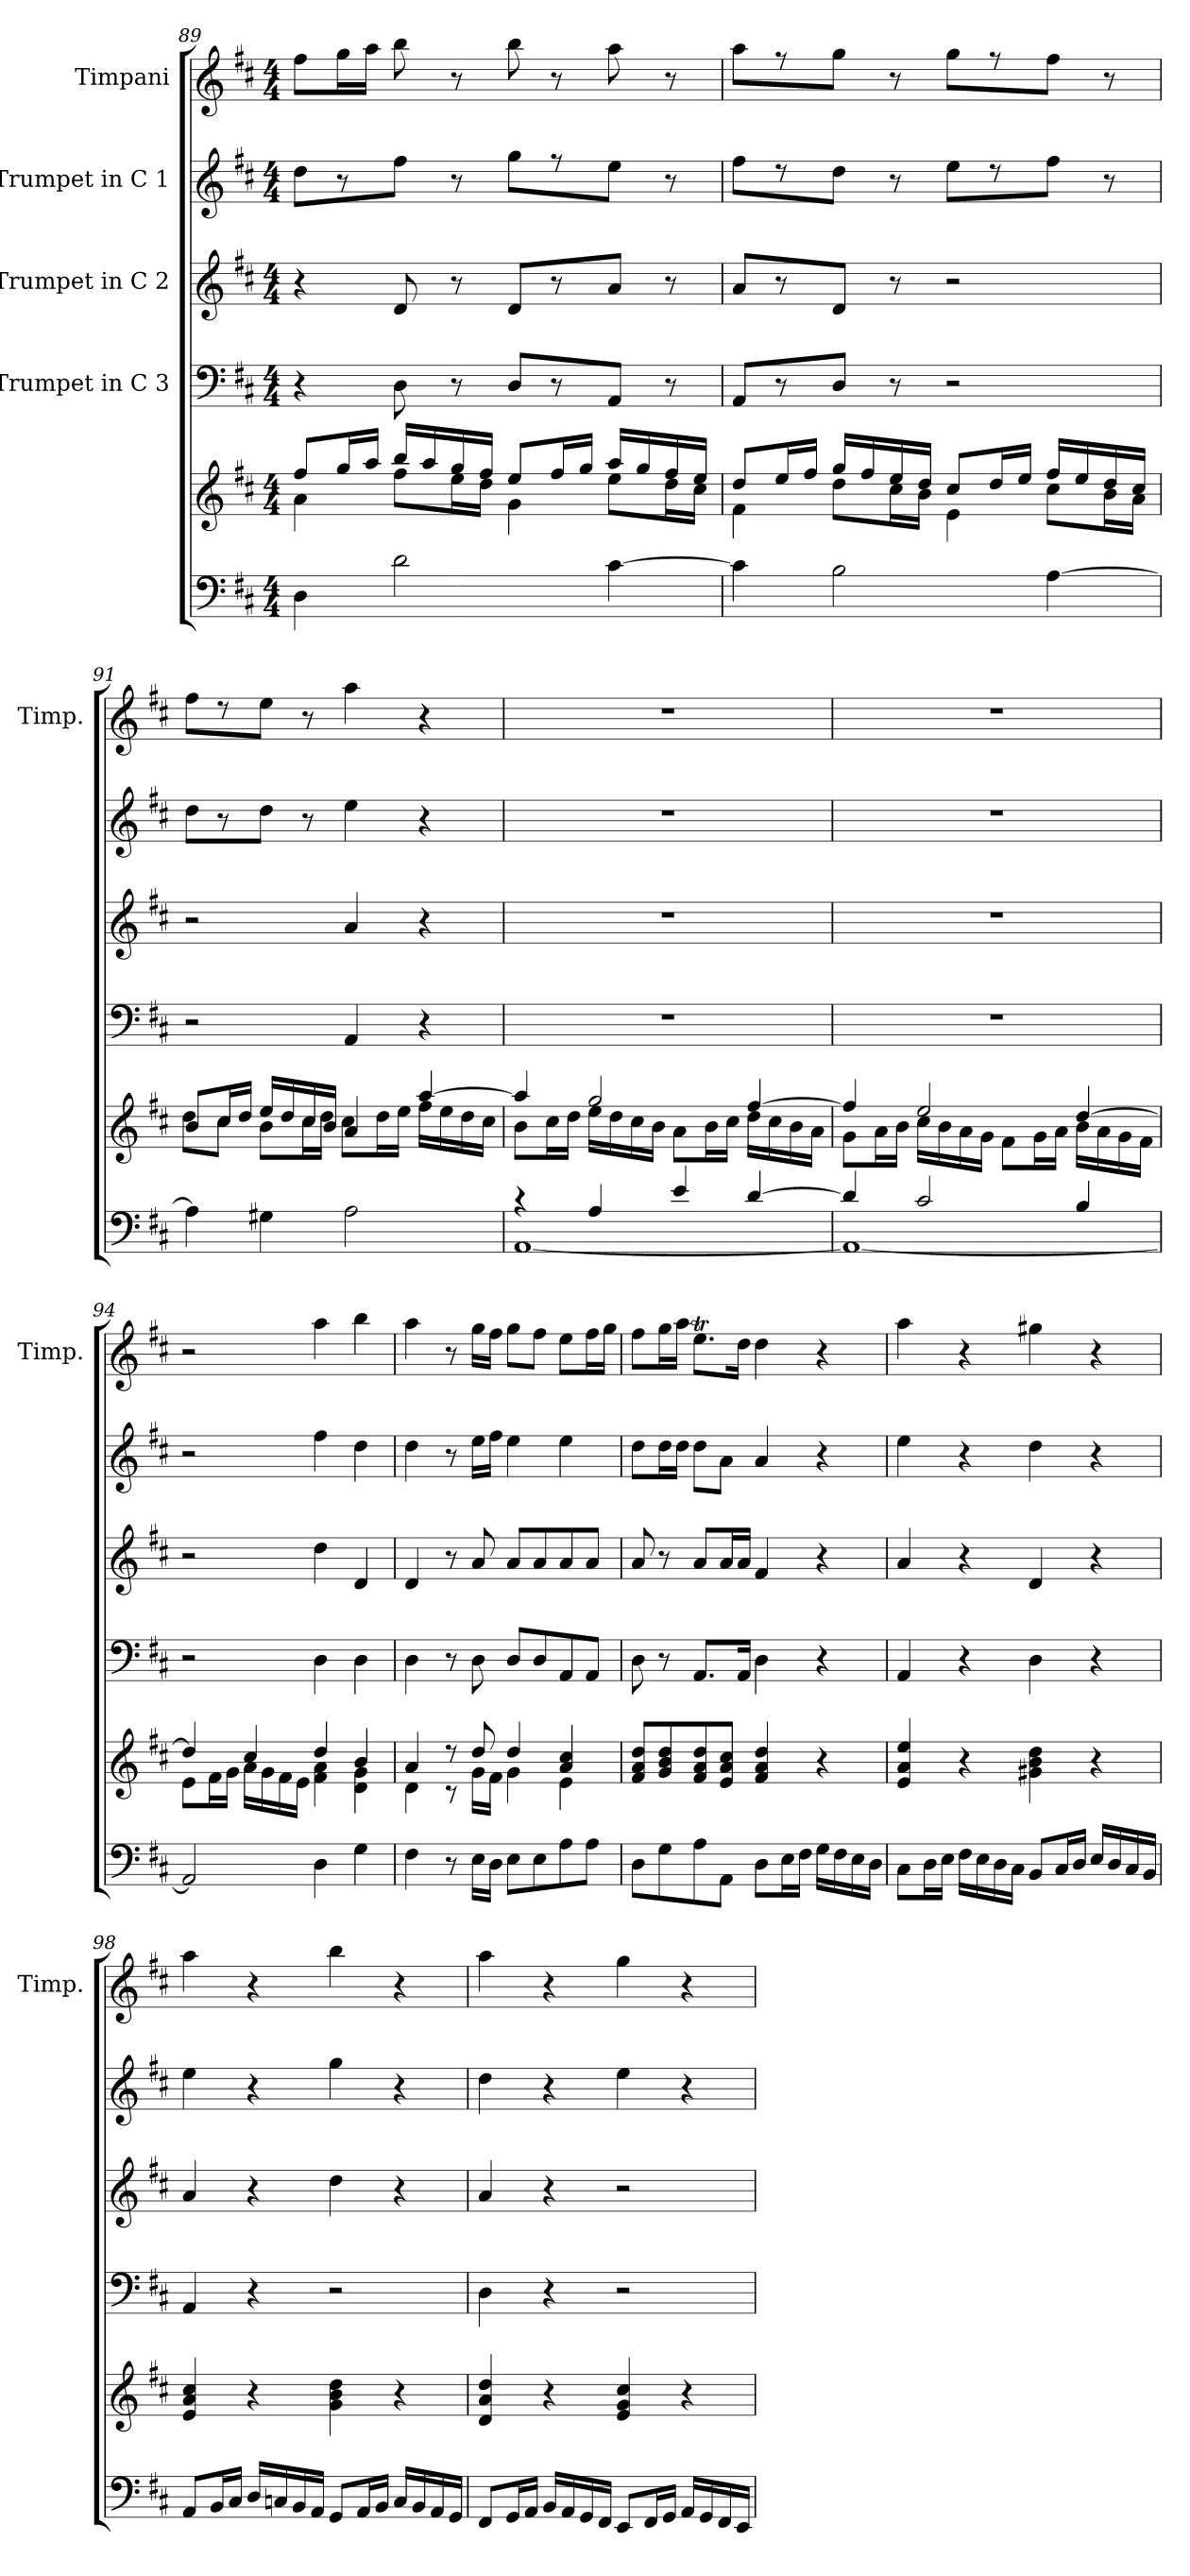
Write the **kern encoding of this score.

**kern	**kern	**kern	**kern	**kern	**kern
*part5	*part5	*part4	*part3	*part2	*part1
*staff6	*staff5	*staff4	*staff3	*staff2	*staff1
*	*	*I"Trumpet in C 3	*I"Trumpet in C 2	*I"Trumpet in C 1	*I"Timpani
*	*	*	*	*	*I'Timp.
*clefF4	*clefG2	*clefF4	*clefG2	*clefG2	*clefG2
*k[f#c#]	*k[f#c#]	*k[f#c#]	*k[f#c#]	*k[f#c#]	*k[f#c#]
*	*D:	*D:	*D:	*D:	*D:
*M4/4	*M4/4	*M4/4	*M4/4	*M4/4	*M4/4
=89	=89	=89	=89	=89	=89
*	*^	*	*	*	*
4D\	8ff#/L	4a\	4r	4r	8dd\L	8ff#\L
.	16gg/L	.	.	.	8r	16gg\L
.	16aa/JJ	.	.	.	.	16aa\JJ
2d\	16bb/LL	8ff#\L	8D\	8d/	8ff#\J	8bb\
.	16aa/	.	.	.	.	.
.	16gg/	16ee\L	8r	8r	8r	8r
.	16ff#/JJ	16dd\JJ	.	.	.	.
.	8ee/L	4g\	8D/L	8d/L	8gg\L	8bb\
.	16ff#/L	.	8r	8r	8r	8r
.	16gg/JJ	.	.	.	.	.
[4c#\	16aa/LL	8ee\L	8AA/J	8a/J	8ee\J	8aa\
.	16gg/	.	.	.	.	.
.	16ff#/	16dd\L	8r	8r	8r	8r
.	16ee/JJ	16cc#\JJ	.	.	.	.
!!LO:LB:g=z
=90	=90	=90	=90	=90	=90	=90
4c#\]	8dd/L	4f#\	8AA/L	8a/L	8ff#\L	8aa\L
.	16ee/L	.	8r	8r	8r	8r
.	16ff#/JJ	.	.	.	.	.
2B\	16gg/LL	8dd\L	8D/J	8d/J	8dd\J	8gg\J
.	16ff#/	.	.	.	.	.
.	16ee/	16cc#\L	8r	8r	8r	8r
.	16dd/JJ	16b\JJ	.	.	.	.
.	8cc#/L	4e\	2r	2r	8ee\L	8gg\L
.	16dd/L	.	.	.	8r	8r
.	16ee/JJ	.	.	.	.	.
[4A\	16ff#/LL	8cc#\L	.	.	8ff#\J	8ff#\J
.	16ee/	.	.	.	.	.
.	16dd/	16b\L	.	.	8r	8r
.	16cc#/JJ	16a\JJ	.	.	.	.
=91	=91	=91	=91	=91	=91	=91
4A\]	8b/L	8dd\L	2r	2r	8dd\L	8ff#\L
.	16cc#/L	8cc#\J	.	.	8r	8r
.	16dd/JJ	.	.	.	.	.
4G#X\	16ee/LL	8b\L	.	.	8dd\J	8ee\J
.	16dd/	.	.	.	.	.
.	16cc#/	16cc#\L	.	.	8r	8r
.	16b/JJ	16dd\JJ	.	.	.	.
2A\	4a/	8cc#\L	4AA/	4a/	4ee\	4aa\
.	.	16dd\L	.	.	.	.
.	.	16ee\JJ	.	.	.	.
.	[4aa/	16ff#\LL	4r	4r	4r	4r
.	.	16ee\	.	.	.	.
.	.	16dd\	.	.	.	.
.	.	16cc#\JJ	.	.	.	.
=92	=92	=92	=92	=92	=92	=92
*^	*	*	*	*	*	*
4r	[1AA	4aa/]	8b\L	1r	1r	1r	1r
.	.	.	16cc#\L	.	.	.	.
.	.	.	16dd\JJ	.	.	.	.
4A/	.	2gg/	16ee\LL	.	.	.	.
.	.	.	16dd\	.	.	.	.
.	.	.	16cc#\	.	.	.	.
.	.	.	16b\JJ	.	.	.	.
4e/	.	.	8a\L	.	.	.	.
.	.	.	16b\L	.	.	.	.
.	.	.	16cc#\JJ	.	.	.	.
[4d/	.	[4ff#/	16dd\LL	.	.	.	.
.	.	.	16cc#\	.	.	.	.
.	.	.	16b\	.	.	.	.
.	.	.	16a\JJ	.	.	.	.
=93	=93	=93	=93	=93	=93	=93	=93
4d/]	1AA_	4ff#/]	8g\L	1r	1r	1r	1r
.	.	.	16a\L	.	.	.	.
.	.	.	16b\JJ	.	.	.	.
2c#/	.	2ee/	16cc#\LL	.	.	.	.
.	.	.	16b\	.	.	.	.
.	.	.	16a\	.	.	.	.
.	.	.	16g\JJ	.	.	.	.
.	.	.	8f#\L	.	.	.	.
.	.	.	16g\L	.	.	.	.
.	.	.	16a\JJ	.	.	.	.
4B/	.	[4dd/	16b\LL	.	.	.	.
.	.	.	16a\	.	.	.	.
.	.	.	16g\	.	.	.	.
.	.	.	16f#\JJ	.	.	.	.
*v	*v	*	*	*	*	*	*
!!LO:PB:g=z
=94	=94	=94	=94	=94	=94	=94
2AA/]	4dd/]	8e\L	2r	2r	2r	2r
.	.	16f#\L	.	.	.	.
.	.	16g\JJ	.	.	.	.
.	4cc#/	16a\LL	.	.	.	.
.	.	16g\	.	.	.	.
.	.	16f#\	.	.	.	.
.	.	16e\JJ	.	.	.	.
4D\	4dd/	4f#\ 4a\	4D\	4dd\	4ff#\	4aa\
4G\	4b/	4d\ 4g\	4D\	4d/	4dd\	4bb\
=95	=95	=95	=95	=95	=95	=95
4F#\	4a/	4d\	4D\	4d/	4dd\	4aa\
8r	8r	8r	8r	8r	8r	8r
16E\LL	8dd/	16g\LL	8D\	8a/	16ee\LL	16gg\LL
16D\JJ	.	16f#\JJ	.	.	16ff#\JJ	16ff#\JJ
8E\L	4dd/	4g\	8D/L	8a/L	4ee\	8gg\L
8E\	.	.	8D/	8a/	.	8ff#\J
8A\	4a/ 4cc#/	4e\	8AA/	8a/	4ee\	8ee\L
8A\J	.	.	8AA/J	8a/J	.	16ff#\L
.	.	.	.	.	.	16gg\JJ
*	*v	*v	*	*	*	*
=96	=96	=96	=96	=96	=96
8D\L	8f#/ 8a/ 8dd/L	8D\	8a/	8dd\L	8ff#\L
8G\	8g/ 8b/ 8dd/	8r	8r	16dd\L	16gg\L
.	.	.	.	16dd\JJ	16aa\JJ
8A\	8f#/ 8a/ 8dd/	8.AA/L	8a/L	8dd\L	8.eeT\L
8AA\J	8e/ 8a/ 8cc#/J	.	16a/L	8a\J	.
.	.	16AA/Jk	16a/JJ	.	16dd\Jk
8D\L	4f#/ 4a/ 4dd/	4D\	4f#/	4a/	4dd\
16E\L	.	.	.	.	.
16F#\JJ	.	.	.	.	.
16G\LL	4r	4r	4r	4r	4r
16F#\	.	.	.	.	.
16E\	.	.	.	.	.
16D\JJ	.	.	.	.	.
=97	=97	=97	=97	=97	=97
8C#\L	4e/ 4a/ 4ee/	4AA/	4a/	4ee\	4aa\
16D\L	.	.	.	.	.
16E\JJ	.	.	.	.	.
16F#\LL	4r	4r	4r	4r	4r
16E\	.	.	.	.	.
16D\	.	.	.	.	.
16C#\JJ	.	.	.	.	.
8BB/L	4g#X\ 4b\ 4dd\	4D\	4d/	4dd\	4gg#X\
16C#/L	.	.	.	.	.
16D/JJ	.	.	.	.	.
16E/LL	4r	4r	4r	4r	4r
16D/	.	.	.	.	.
16C#/	.	.	.	.	.
16BB/JJ	.	.	.	.	.
!!LO:LB:g=z
=98	=98	=98	=98	=98	=98
8AA/L	4e/ 4a/ 4cc#/	4AA/	4a/	4ee\	4aa\
16BB/L	.	.	.	.	.
16C#/JJ	.	.	.	.	.
16D/LL	4r	4r	4r	4r	4r
16Cn/	.	.	.	.	.
16BB/	.	.	.	.	.
16AA/JJ	.	.	.	.	.
8GG/L	4g\ 4b\ 4dd\	2r	4dd\	4gg\	4bb\
16AA/L	.	.	.	.	.
16BB/JJ	.	.	.	.	.
16C/LL	4r	.	4r	4r	4r
16BB/	.	.	.	.	.
16AA/	.	.	.	.	.
16GG/JJ	.	.	.	.	.
=99	=99	=99	=99	=99	=99
8FF#/L	4d/ 4a/ 4dd/	4D\	4a/	4dd\	4aa\
16GG/L	.	.	.	.	.
16AA/JJ	.	.	.	.	.
16BB/LL	4r	4r	4r	4r	4r
16AA/	.	.	.	.	.
16GG/	.	.	.	.	.
16FF#/JJ	.	.	.	.	.
8EE/L	4e/ 4g/ 4cc#/	2r	2r	4ee\	4gg\
16FF#/L	.	.	.	.	.
16GG/JJ	.	.	.	.	.
16AA/LL	4r	.	.	4r	4r
16GG/	.	.	.	.	.
16FF#/	.	.	.	.	.
16EE/JJ	.	.	.	.	.
=	=	=	=	=	=
*-	*-	*-	*-	*-	*-
